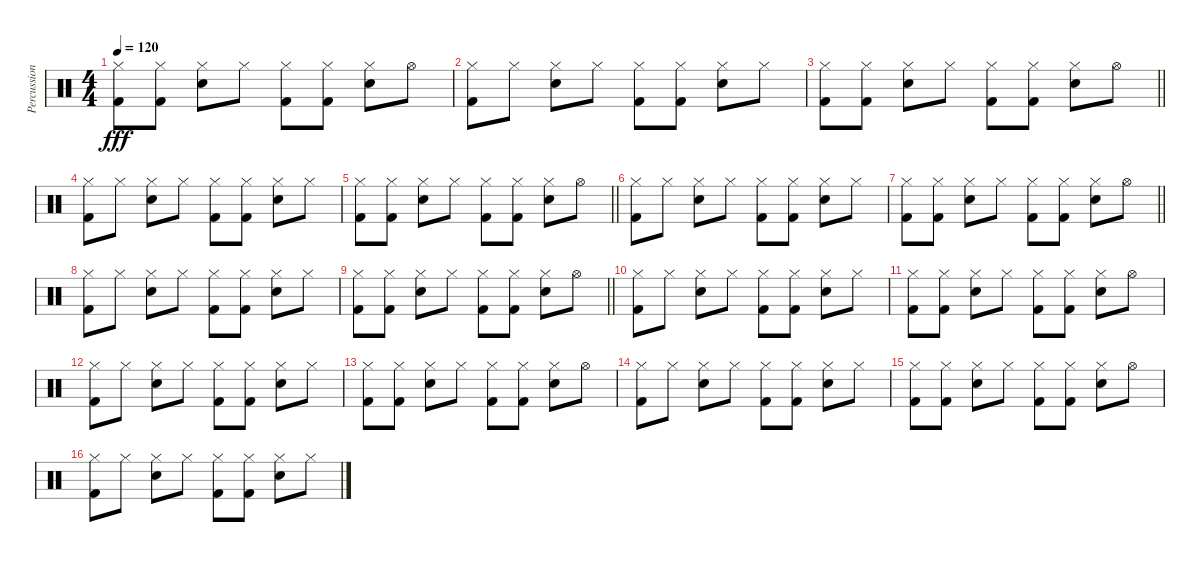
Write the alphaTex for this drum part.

\track ("Percussion" "Percussion") {instrument percussion}
\staff {score}
\articulation defaults
\ts (4 4)
\tempo 120
\clef neutral
\ks c
("Hi-Hat (closed)" "Kick (hit) 2").8{dy fff} ("Hi-Hat (closed)" "Kick (hit) 2").8 ("Hi-Hat (closed)" "Snare (hit) 2").8 "Hi-Hat (closed)".8 ("Hi-Hat (closed)" "Kick (hit) 2").8 ("Hi-Hat (closed)" "Kick (hit) 2").8 ("Hi-Hat (closed)" "Snare (hit) 2").8 "Hi-Hat (open)".8 |
("Hi-Hat (closed)" "Kick (hit) 2").8 "Hi-Hat (closed)".8 ("Hi-Hat (closed)" "Snare (hit) 2").8 "Hi-Hat (closed)".8 ("Hi-Hat (closed)" "Kick (hit) 2").8 ("Hi-Hat (closed)" "Kick (hit) 2").8 ("Hi-Hat (closed)" "Snare (hit) 2").8 "Hi-Hat (closed)".8 |
\barLineRight lightlight
("Hi-Hat (closed)" "Kick (hit) 2").8 ("Hi-Hat (closed)" "Kick (hit) 2").8 ("Hi-Hat (closed)" "Snare (hit) 2").8 "Hi-Hat (closed)".8 ("Hi-Hat (closed)" "Kick (hit) 2").8 ("Hi-Hat (closed)" "Kick (hit) 2").8 ("Hi-Hat (closed)" "Snare (hit) 2").8 "Hi-Hat (open)".8 |
("Hi-Hat (closed)" "Kick (hit) 2").8 "Hi-Hat (closed)".8 ("Hi-Hat (closed)" "Snare (hit) 2").8 "Hi-Hat (closed)".8 ("Hi-Hat (closed)" "Kick (hit) 2").8 ("Hi-Hat (closed)" "Kick (hit) 2").8 ("Hi-Hat (closed)" "Snare (hit) 2").8 "Hi-Hat (closed)".8 |
\barLineRight lightlight
("Hi-Hat (closed)" "Kick (hit) 2").8 ("Hi-Hat (closed)" "Kick (hit) 2").8 ("Hi-Hat (closed)" "Snare (hit) 2").8 "Hi-Hat (closed)".8 ("Hi-Hat (closed)" "Kick (hit) 2").8 ("Hi-Hat (closed)" "Kick (hit) 2").8 ("Hi-Hat (closed)" "Snare (hit) 2").8 "Hi-Hat (open)".8 |
("Hi-Hat (closed)" "Kick (hit) 2").8 "Hi-Hat (closed)".8 ("Hi-Hat (closed)" "Snare (hit) 2").8 "Hi-Hat (closed)".8 ("Hi-Hat (closed)" "Kick (hit) 2").8 ("Hi-Hat (closed)" "Kick (hit) 2").8 ("Hi-Hat (closed)" "Snare (hit) 2").8 "Hi-Hat (closed)".8 |
\barLineRight lightlight
("Hi-Hat (closed)" "Kick (hit) 2").8 ("Hi-Hat (closed)" "Kick (hit) 2").8 ("Hi-Hat (closed)" "Snare (hit) 2").8 "Hi-Hat (closed)".8 ("Hi-Hat (closed)" "Kick (hit) 2").8 ("Hi-Hat (closed)" "Kick (hit) 2").8 ("Hi-Hat (closed)" "Snare (hit) 2").8 "Hi-Hat (open)".8 |
("Hi-Hat (closed)" "Kick (hit) 2").8 "Hi-Hat (closed)".8 ("Hi-Hat (closed)" "Snare (hit) 2").8 "Hi-Hat (closed)".8 ("Hi-Hat (closed)" "Kick (hit) 2").8 ("Hi-Hat (closed)" "Kick (hit) 2").8 ("Hi-Hat (closed)" "Snare (hit) 2").8 "Hi-Hat (closed)".8 |
\barLineRight lightlight
("Hi-Hat (closed)" "Kick (hit) 2").8 ("Hi-Hat (closed)" "Kick (hit) 2").8 ("Hi-Hat (closed)" "Snare (hit) 2").8 "Hi-Hat (closed)".8 ("Hi-Hat (closed)" "Kick (hit) 2").8 ("Hi-Hat (closed)" "Kick (hit) 2").8 ("Hi-Hat (closed)" "Snare (hit) 2").8 "Hi-Hat (open)".8 |
("Hi-Hat (closed)" "Kick (hit) 2").8 "Hi-Hat (closed)".8 ("Hi-Hat (closed)" "Snare (hit) 2").8 "Hi-Hat (closed)".8 ("Hi-Hat (closed)" "Kick (hit) 2").8 ("Hi-Hat (closed)" "Kick (hit) 2").8 ("Hi-Hat (closed)" "Snare (hit) 2").8 "Hi-Hat (closed)".8 |
("Hi-Hat (closed)" "Kick (hit) 2").8 ("Hi-Hat (closed)" "Kick (hit) 2").8 ("Hi-Hat (closed)" "Snare (hit) 2").8 "Hi-Hat (closed)".8 ("Hi-Hat (closed)" "Kick (hit) 2").8 ("Hi-Hat (closed)" "Kick (hit) 2").8 ("Hi-Hat (closed)" "Snare (hit) 2").8 "Hi-Hat (open)".8 |
("Hi-Hat (closed)" "Kick (hit) 2").8 "Hi-Hat (closed)".8 ("Hi-Hat (closed)" "Snare (hit) 2").8 "Hi-Hat (closed)".8 ("Hi-Hat (closed)" "Kick (hit) 2").8 ("Hi-Hat (closed)" "Kick (hit) 2").8 ("Hi-Hat (closed)" "Snare (hit) 2").8 "Hi-Hat (closed)".8 |
("Hi-Hat (closed)" "Kick (hit) 2").8 ("Hi-Hat (closed)" "Kick (hit) 2").8 ("Hi-Hat (closed)" "Snare (hit) 2").8 "Hi-Hat (closed)".8 ("Hi-Hat (closed)" "Kick (hit) 2").8 ("Hi-Hat (closed)" "Kick (hit) 2").8 ("Hi-Hat (closed)" "Snare (hit) 2").8 "Hi-Hat (open)".8 |
("Hi-Hat (closed)" "Kick (hit) 2").8 "Hi-Hat (closed)".8 ("Hi-Hat (closed)" "Snare (hit) 2").8 "Hi-Hat (closed)".8 ("Hi-Hat (closed)" "Kick (hit) 2").8 ("Hi-Hat (closed)" "Kick (hit) 2").8 ("Hi-Hat (closed)" "Snare (hit) 2").8 "Hi-Hat (closed)".8 |
("Hi-Hat (closed)" "Kick (hit) 2").8 ("Hi-Hat (closed)" "Kick (hit) 2").8 ("Hi-Hat (closed)" "Snare (hit) 2").8 "Hi-Hat (closed)".8 ("Hi-Hat (closed)" "Kick (hit) 2").8 ("Hi-Hat (closed)" "Kick (hit) 2").8 ("Hi-Hat (closed)" "Snare (hit) 2").8 "Hi-Hat (open)".8 |
("Hi-Hat (closed)" "Kick (hit) 2").8 "Hi-Hat (closed)".8 ("Hi-Hat (closed)" "Snare (hit) 2").8 "Hi-Hat (closed)".8 ("Hi-Hat (closed)" "Kick (hit) 2").8 ("Hi-Hat (closed)" "Kick (hit) 2").8 ("Hi-Hat (closed)" "Snare (hit) 2").8 "Hi-Hat (closed)".8
